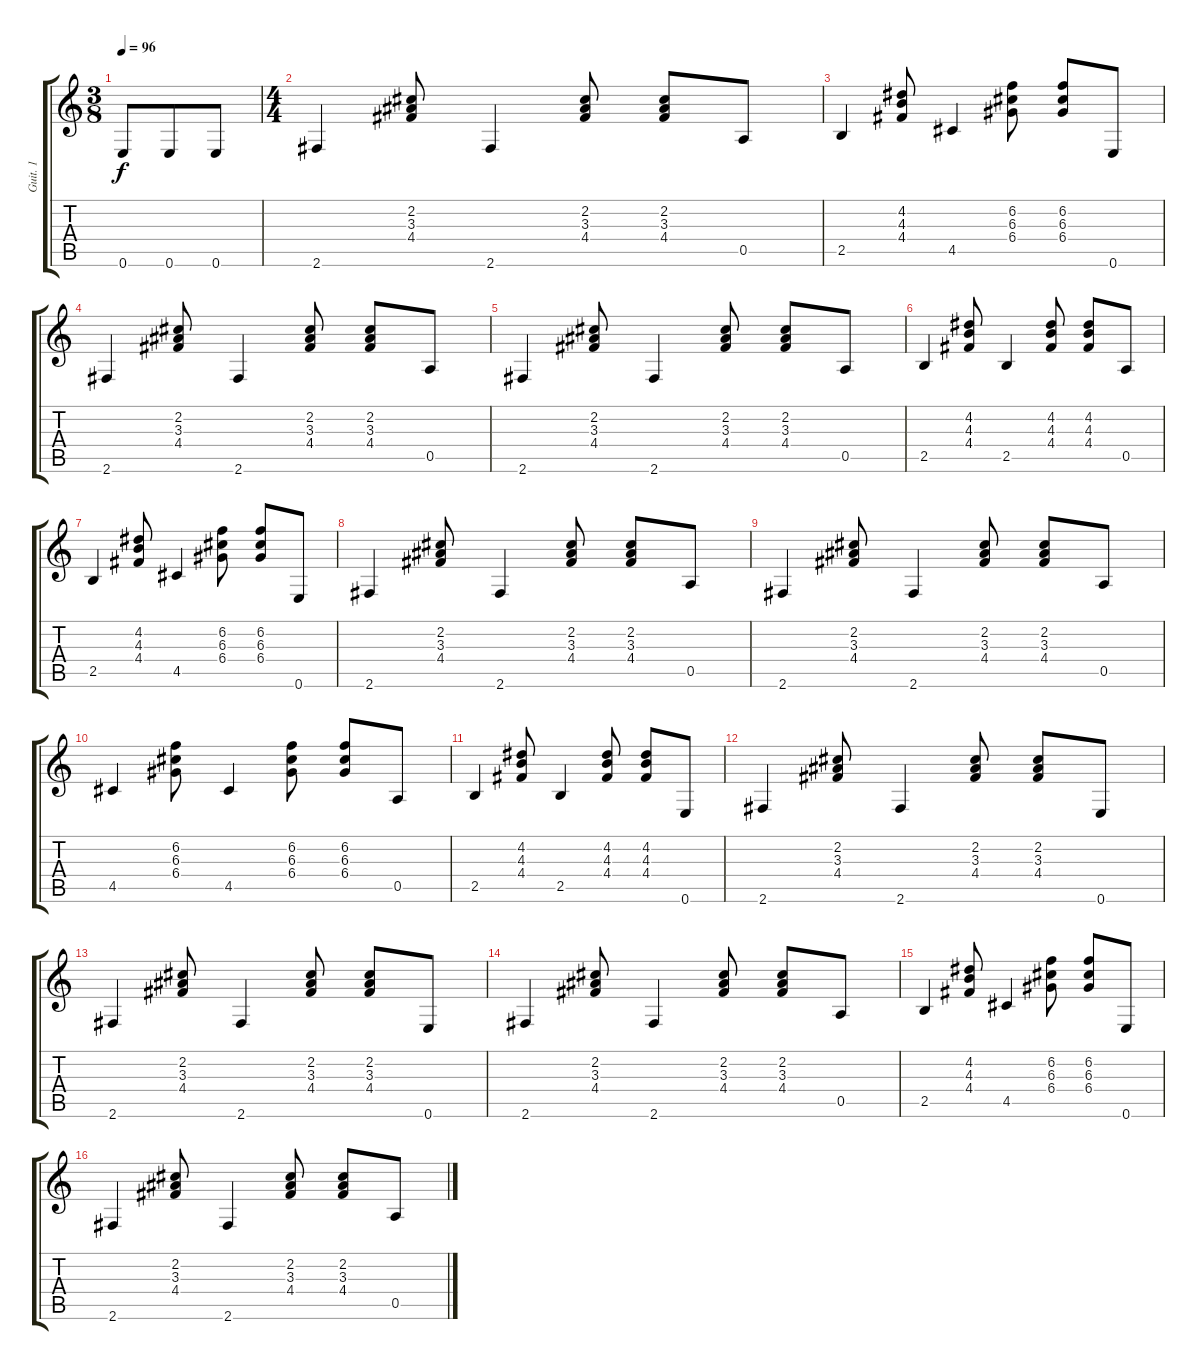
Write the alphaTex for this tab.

\track ("Guit. 1" "Guit. 1") {instrument electricguitarclean}
\staff {score tabs}
\tuning (E4 B3 G3 D3 A2 E2) {hide}
\ts (3 8)
\tempo 96
\clef g2
\ks c
0.6.8{dy f instrument electricguitarclean} 0.6.8 0.6.8 |
\ts (4 4)
2.6.4 (2.2 3.3 4.4).8 2.6.4 (2.2 3.3 4.4).8 (2.2 3.3 4.4).8 0.5.8 |
2.5.4 (4.2 4.3 4.4).8 4.5.4 (6.2 6.3 6.4).8 (6.2 6.3 6.4).8 0.6.8 |
2.6.4 (2.2 3.3 4.4).8 2.6.4 (2.2 3.3 4.4).8 (2.2 3.3 4.4).8 0.5.8 |
2.6.4 (2.2 3.3 4.4).8 2.6.4 (2.2 3.3 4.4).8 (2.2 3.3 4.4).8 0.5.8 |
2.5.4 (4.2 4.3 4.4).8 2.5.4 (4.2 4.3 4.4).8 (4.2 4.3 4.4).8 0.5.8 |
2.5.4 (4.2 4.3 4.4).8 4.5.4 (6.2 6.3 6.4).8 (6.2 6.3 6.4).8 0.6.8 |
2.6.4 (2.2 3.3 4.4).8 2.6.4 (2.2 3.3 4.4).8 (2.2 3.3 4.4).8 0.5.8 |
2.6.4 (2.2 3.3 4.4).8 2.6.4 (2.2 3.3 4.4).8 (2.2 3.3 4.4).8 0.5.8 |
4.5.4 (6.2 6.3 6.4).8 4.5.4 (6.2 6.3 6.4).8 (6.2 6.3 6.4).8 0.5.8 |
2.5.4 (4.2 4.3 4.4).8 2.5.4 (4.2 4.3 4.4).8 (4.2 4.3 4.4).8 0.6.8 |
2.6.4 (2.2 3.3 4.4).8 2.6.4 (2.2 3.3 4.4).8 (2.2 3.3 4.4).8 0.6.8 |
2.6.4 (2.2 3.3 4.4).8 2.6.4 (2.2 3.3 4.4).8 (2.2 3.3 4.4).8 0.6.8 |
2.6.4 (2.2 3.3 4.4).8 2.6.4 (2.2 3.3 4.4).8 (2.2 3.3 4.4).8 0.5.8 |
2.5.4 (4.2 4.3 4.4).8 4.5.4 (6.2 6.3 6.4).8 (6.2 6.3 6.4).8 0.6.8 |
2.6.4 (2.2 3.3 4.4).8 2.6.4 (2.2 3.3 4.4).8 (2.2 3.3 4.4).8 0.5.8
